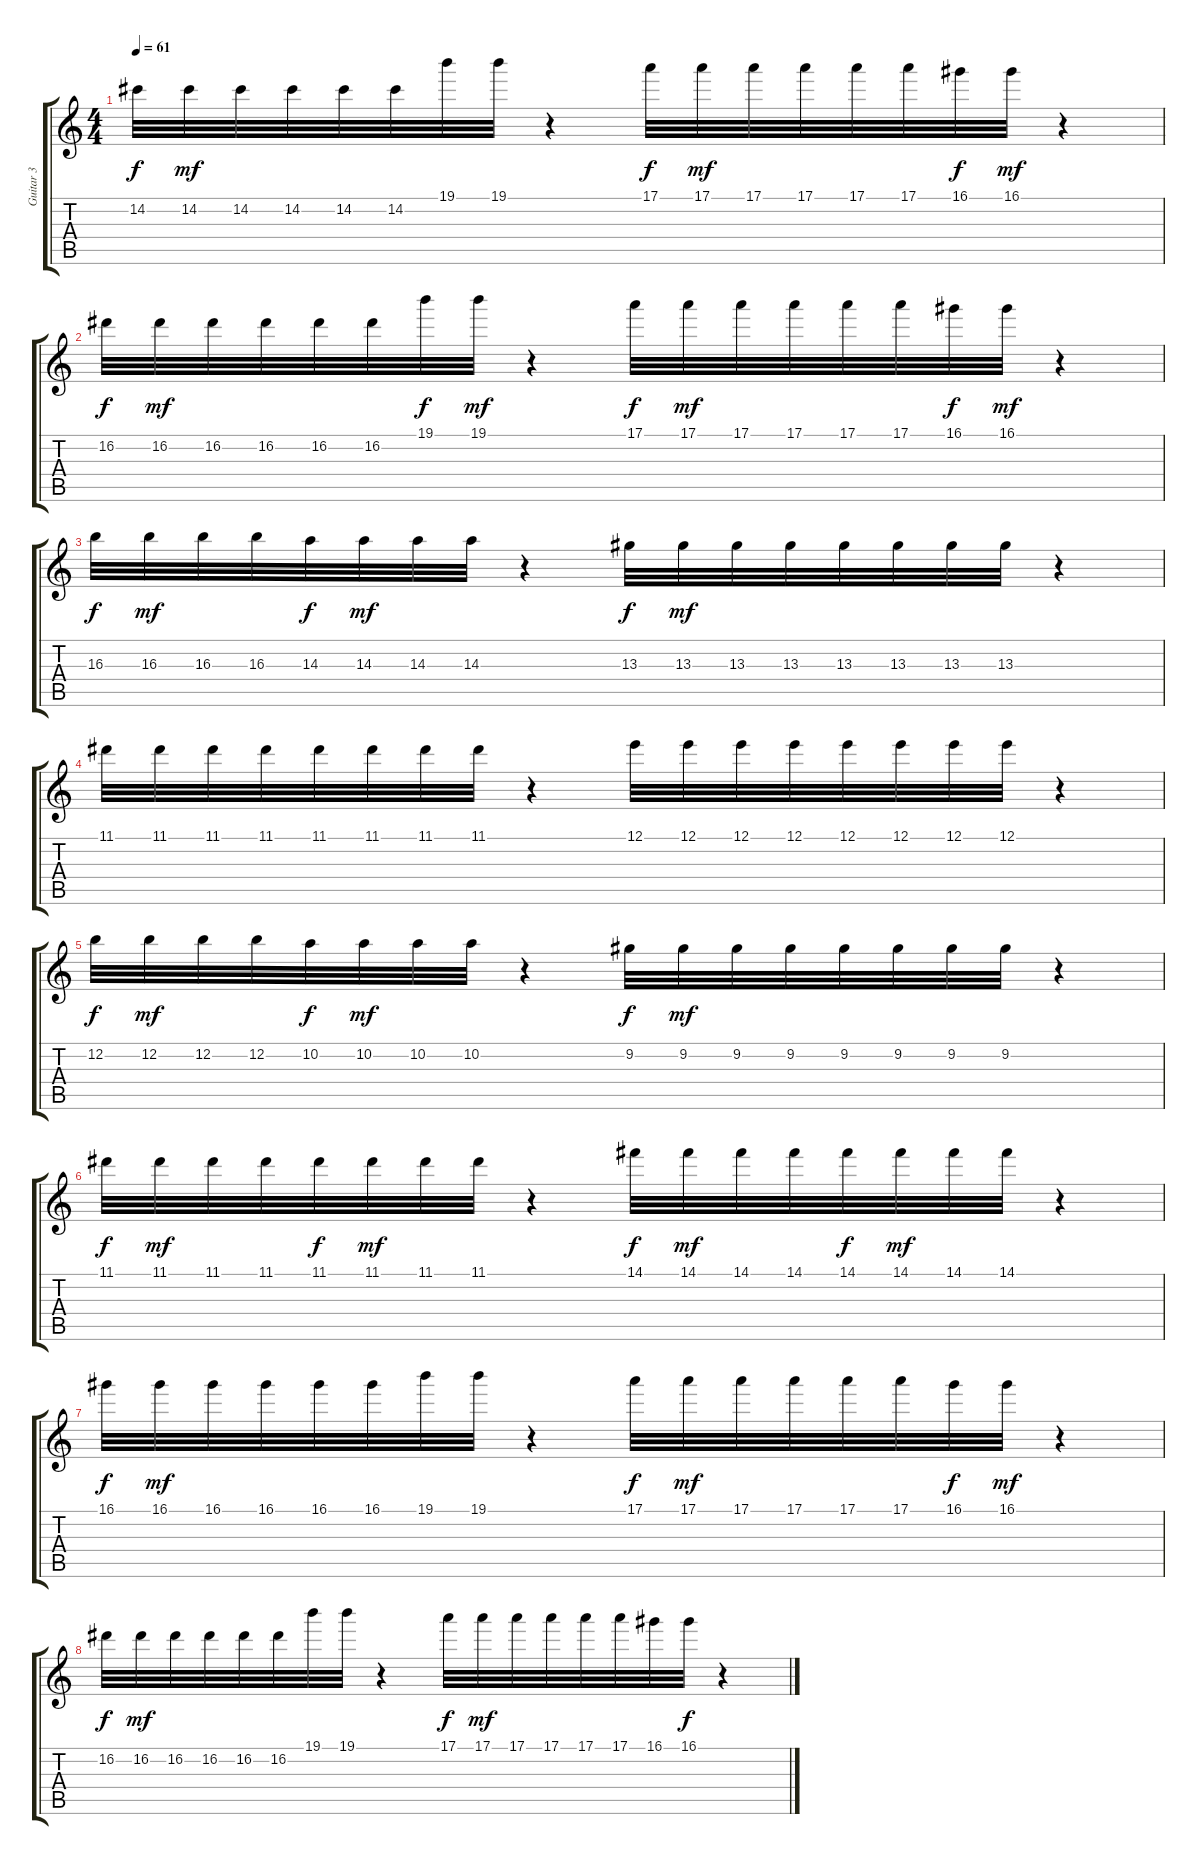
\track ("Guitar 3" "Guitar 3") {instrument electricguitarjazz}
\staff {score tabs}
\tuning (E4 B3 G3 D3 A2 E2) {hide}
\ts (4 4)
\tempo 61
\clef g2
\ks c
14.2.32{dy f} 14.2.32{dy mf} 14.2.32 14.2.32 14.2.32 14.2.32 19.1.32 19.1.32 r.4 17.1.32{dy f} 17.1.32{dy mf} 17.1.32 17.1.32 17.1.32 17.1.32 16.1.32{dy f} 16.1.32{dy mf} r.4 |
16.2.32{dy f} 16.2.32{dy mf} 16.2.32 16.2.32 16.2.32 16.2.32 19.1.32{dy f} 19.1.32{dy mf} r.4 17.1.32{dy f} 17.1.32{dy mf} 17.1.32 17.1.32 17.1.32 17.1.32 16.1.32{dy f} 16.1.32{dy mf} r.4 |
16.3.32{dy f} 16.3.32{dy mf} 16.3.32 16.3.32 14.3.32{dy f} 14.3.32{dy mf} 14.3.32 14.3.32 r.4 13.3.32{dy f} 13.3.32{dy mf} 13.3.32 13.3.32 13.3.32 13.3.32 13.3.32 13.3.32 r.4 |
11.1.32 11.1.32 11.1.32 11.1.32 11.1.32 11.1.32 11.1.32 11.1.32 r.4 12.1.32 12.1.32 12.1.32 12.1.32 12.1.32 12.1.32 12.1.32 12.1.32 r.4 |
12.2.32{dy f} 12.2.32{dy mf} 12.2.32 12.2.32 10.2.32{dy f} 10.2.32{dy mf} 10.2.32 10.2.32 r.4 9.2.32{dy f} 9.2.32{dy mf} 9.2.32 9.2.32 9.2.32 9.2.32 9.2.32 9.2.32 r.4 |
11.1.32{dy f} 11.1.32{dy mf} 11.1.32 11.1.32 11.1.32{dy f} 11.1.32{dy mf} 11.1.32 11.1.32 r.4 14.1.32{dy f} 14.1.32{dy mf} 14.1.32 14.1.32 14.1.32{dy f} 14.1.32{dy mf} 14.1.32 14.1.32 r.4 |
16.1.32{dy f} 16.1.32{dy mf} 16.1.32 16.1.32 16.1.32 16.1.32 19.1.32 19.1.32 r.4 17.1.32{dy f} 17.1.32{dy mf} 17.1.32 17.1.32 17.1.32 17.1.32 16.1.32{dy f} 16.1.32{dy mf} r.4 |
16.2.32{dy f} 16.2.32{dy mf} 16.2.32 16.2.32 16.2.32 16.2.32 19.1.32 19.1.32 r.4 17.1.32{dy f} 17.1.32{dy mf} 17.1.32 17.1.32 17.1.32 17.1.32 16.1.32 16.1.32{dy f} r.4
